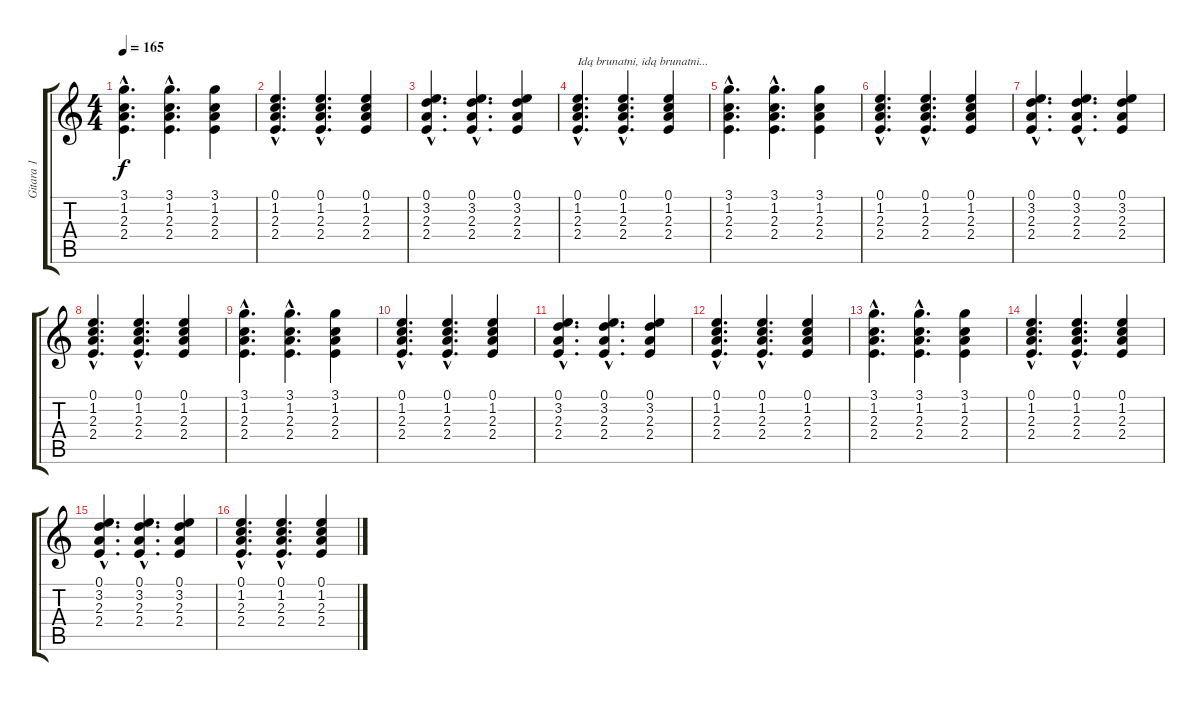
\track ("Gitara 1" "Gitara 1") {instrument electricguitarclean}
\staff {score tabs}
\tuning (E4 B3 G3 D3 A2 E2) {hide}
\ts (4 4)
\tempo 165
\clef g2
\ks c
(3.1{hac} 1.2{hac} 2.3{hac} 2.4{hac}).4{d dy f} (3.1{hac} 1.2{hac} 2.3{hac} 2.4{hac}).4{d} (3.1 1.2 2.3 2.4).4 |
(0.1{hac} 1.2{hac} 2.3{hac} 2.4{hac}).4{d} (0.1{hac} 1.2{hac} 2.3{hac} 2.4{hac}).4{d} (0.1 1.2 2.3 2.4).4 |
(0.1{hac} 3.2{hac} 2.3{hac} 2.4{hac}).4{d} (0.1{hac} 3.2{hac} 2.3{hac} 2.4{hac}).4{d} (0.1 3.2 2.3 2.4).4 |
(0.1{hac} 1.2{hac} 2.3{hac} 2.4{hac}).4{d txt "Idą brunatni, idą brunatni..."} (0.1{hac} 1.2{hac} 2.3{hac} 2.4{hac}).4{d} (0.1 1.2 2.3 2.4).4 |
(3.1{hac} 1.2{hac} 2.3{hac} 2.4{hac}).4{d} (3.1{hac} 1.2{hac} 2.3{hac} 2.4{hac}).4{d} (3.1 1.2 2.3 2.4).4 |
(0.1{hac} 1.2{hac} 2.3{hac} 2.4{hac}).4{d} (0.1{hac} 1.2{hac} 2.3{hac} 2.4{hac}).4{d} (0.1 1.2 2.3 2.4).4 |
(0.1{hac} 3.2{hac} 2.3{hac} 2.4{hac}).4{d} (0.1{hac} 3.2{hac} 2.3{hac} 2.4{hac}).4{d} (0.1 3.2 2.3 2.4).4 |
(0.1{hac} 1.2{hac} 2.3{hac} 2.4{hac}).4{d} (0.1{hac} 1.2{hac} 2.3{hac} 2.4{hac}).4{d} (0.1 1.2 2.3 2.4).4 |
(3.1{hac} 1.2{hac} 2.3{hac} 2.4{hac}).4{d} (3.1{hac} 1.2{hac} 2.3{hac} 2.4{hac}).4{d} (3.1 1.2 2.3 2.4).4 |
(0.1{hac} 1.2{hac} 2.3{hac} 2.4{hac}).4{d} (0.1{hac} 1.2{hac} 2.3{hac} 2.4{hac}).4{d} (0.1 1.2 2.3 2.4).4 |
(0.1{hac} 3.2{hac} 2.3{hac} 2.4{hac}).4{d} (0.1{hac} 3.2{hac} 2.3{hac} 2.4{hac}).4{d} (0.1 3.2 2.3 2.4).4 |
(0.1{hac} 1.2{hac} 2.3{hac} 2.4{hac}).4{d} (0.1{hac} 1.2{hac} 2.3{hac} 2.4{hac}).4{d} (0.1 1.2 2.3 2.4).4 |
(3.1{hac} 1.2{hac} 2.3{hac} 2.4{hac}).4{d} (3.1{hac} 1.2{hac} 2.3{hac} 2.4{hac}).4{d} (3.1 1.2 2.3 2.4).4 |
(0.1{hac} 1.2{hac} 2.3{hac} 2.4{hac}).4{d} (0.1{hac} 1.2{hac} 2.3{hac} 2.4{hac}).4{d} (0.1 1.2 2.3 2.4).4 |
(0.1{hac} 3.2{hac} 2.3{hac} 2.4{hac}).4{d} (0.1{hac} 3.2{hac} 2.3{hac} 2.4{hac}).4{d} (0.1 3.2 2.3 2.4).4 |
(0.1{hac} 1.2{hac} 2.3{hac} 2.4{hac}).4{d} (0.1{hac} 1.2{hac} 2.3{hac} 2.4{hac}).4{d} (0.1 1.2 2.3 2.4).4
